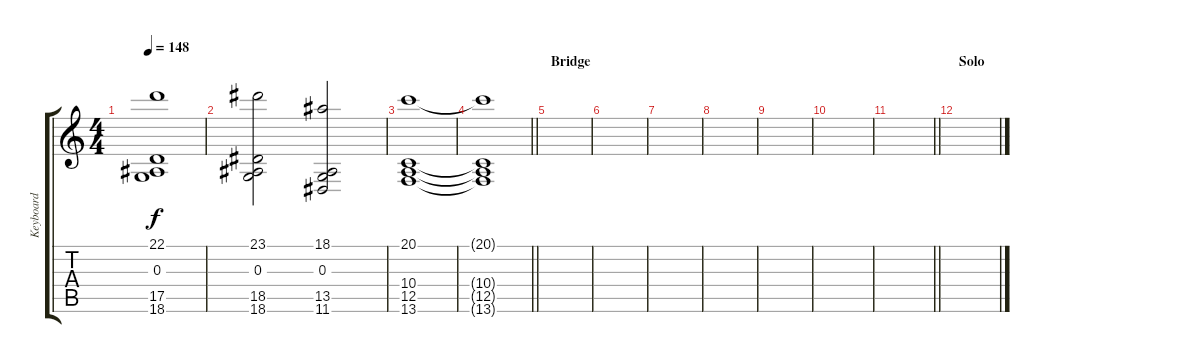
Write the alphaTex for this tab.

\track ("Keyboard" "Keyboard") {instrument stringensemble1}
\staff {score tabs}
\tuning (E4 B3 G3 D3 A2 E2) {hide}
\ts (4 4)
\tempo 148
\clef g2
\ks c
(22.1 0.3 17.5 18.6).1{dy f} |
(23.1 0.3 18.5 18.6).2 (18.1 0.3 13.5 11.6).2 |
(20.1 10.4 12.5 13.6).1 |
\barLineRight lightlight
(20.1{t} 10.4{t} 12.5{t} 13.6{t}).1 |
\section ("" "Bridge")
|
|
|
|
|
|
\barLineRight lightlight
|
\section ("" "Solo")
